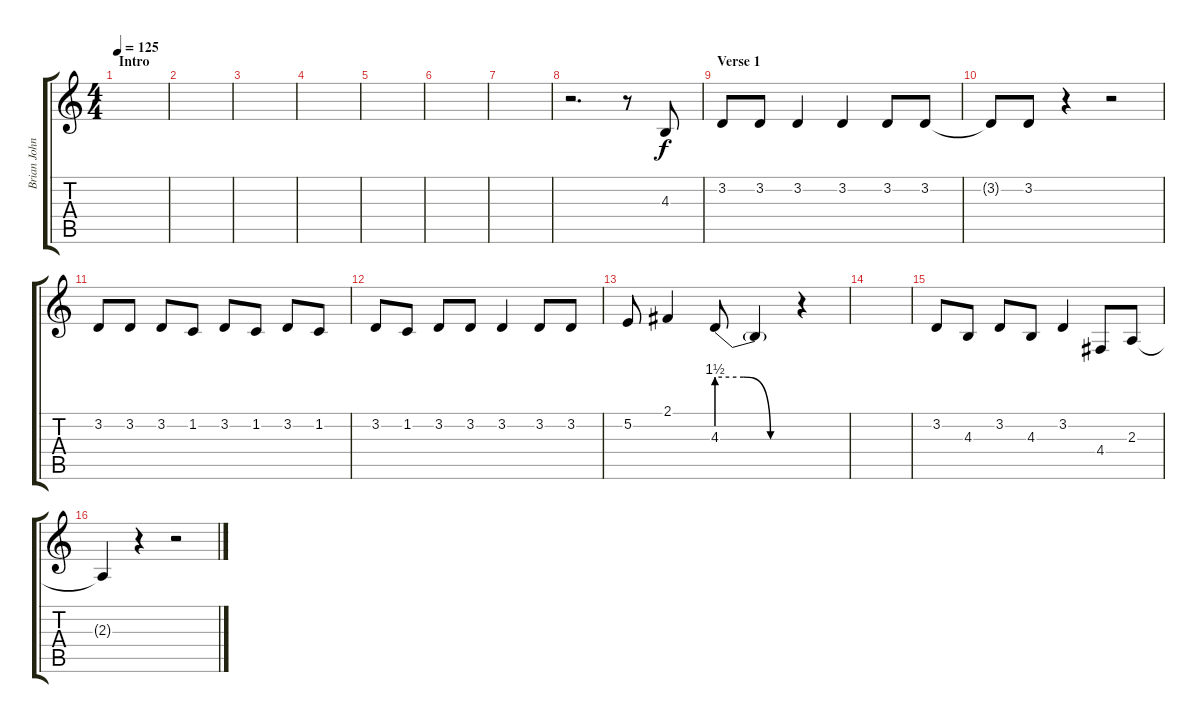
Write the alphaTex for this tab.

\track ("Brian Johnson" "Brian John") {instrument harmonica}
\staff {score tabs}
\tuning (E4 B3 G3 D3 A2 E2) {hide}
\ts (4 4)
\section ("" "Intro")
\tempo 125
\clef g2
\ks c
|
|
|
|
|
|
|
r.2{d} r.8 4.3.8 |
\section ("" "Verse 1")
3.2.8 3.2.8 3.2.4 3.2.4 3.2.8 3.2.8 |
3.2{t}.8 3.2.8 r.4 r.2 |
3.2.8 3.2.8 3.2.8 1.2.8 3.2.8 1.2.8 3.2.8 1.2.8 |
3.2.8 1.2.8 3.2.8 3.2.8 3.2.4 3.2.8 3.2.8 |
5.2.8 2.1.4 4.3{be (custom 0 6 20 6 40 0 60 0)}.8 4.3{t}.4 r.4 |
|
3.2.8 4.3.8 3.2.8 4.3.8 3.2.4 4.4.8 2.3.8 |
2.3{t}.4 r.4 r.2
